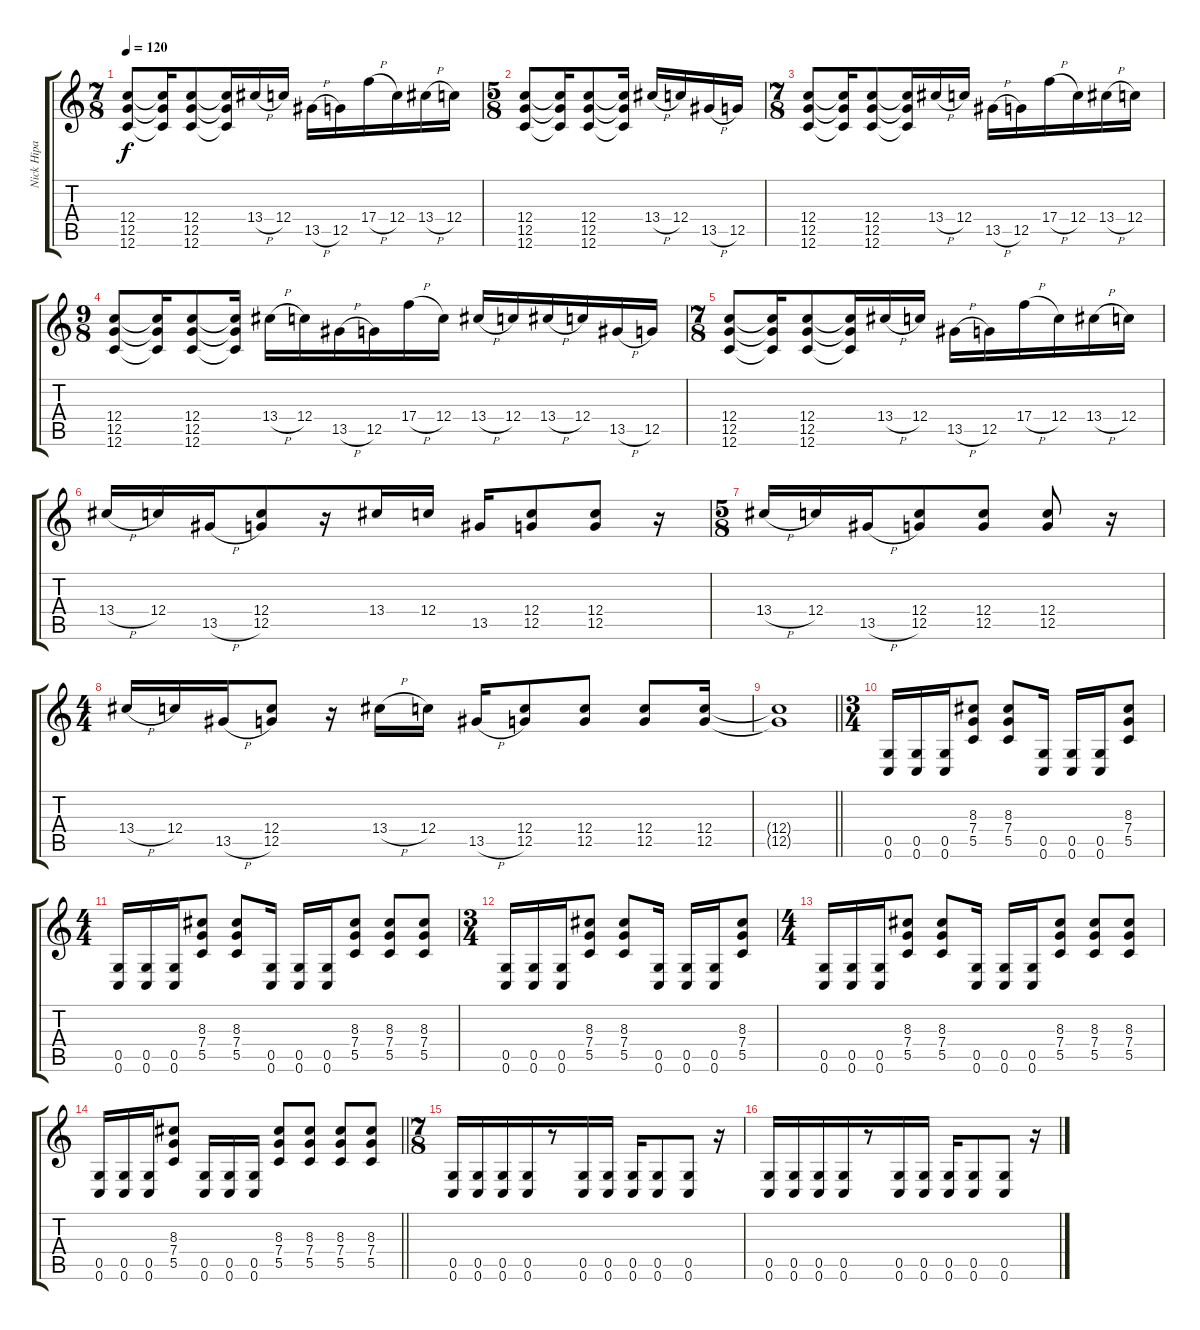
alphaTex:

\track ("Nick Hipa" "Nick Hipa") {instrument distortionguitar}
\staff {score tabs}
\tuning (D4 A3 F3 C3 G2 C2) {hide}
\ts (7 8)
\section ("" "")
\tempo 120
\clef g2
\ks c
(12.4 12.5 12.6).8{dy f} (12.4{t} 12.5{t} 12.6{t}).16 (12.4 12.5 12.6).8 (12.4{t} 12.5{t} 12.6{t}).16 13.4{h}.16 12.4.16 13.5{h}.16 12.5.16 17.4{h}.16 12.4.16 13.4{h}.16 12.4.16 |
\ts (5 8)
(12.4 12.5 12.6).8 (12.4{t} 12.5{t} 12.6{t}).16 (12.4 12.5 12.6).8 (12.4{t} 12.5{t} 12.6{t}).16 13.4{h}.16 12.4.16 13.5{h}.16 12.5.16 |
\ts (7 8)
(12.4 12.5 12.6).8 (12.4{t} 12.5{t} 12.6{t}).16 (12.4 12.5 12.6).8 (12.4{t} 12.5{t} 12.6{t}).16 13.4{h}.16 12.4.16 13.5{h}.16 12.5.16 17.4{h}.16 12.4.16 13.4{h}.16 12.4.16 |
\ts (9 8)
(12.4 12.5 12.6).8 (12.4{t} 12.5{t} 12.6{t}).16 (12.4 12.5 12.6).8 (12.4{t} 12.5{t} 12.6{t}).16 13.4{h}.16 12.4.16 13.5{h}.16 12.5.16 17.4{h}.16 12.4.16 13.4{h}.16 12.4.16 13.4{h}.16 12.4.16 13.5{h}.16 12.5.16 |
\ts (7 8)
(12.4 12.5 12.6).8 (12.4{t} 12.5{t} 12.6{t}).16 (12.4 12.5 12.6).8 (12.4{t} 12.5{t} 12.6{t}).16 13.4{h}.16 12.4.16 13.5{h}.16 12.5.16 17.4{h}.16 12.4.16 13.4{h}.16 12.4.16 |
13.4{h}.16 12.4.16 13.5{h}.16 (12.4 12.5).8 r.16 13.4.16 12.4.16 13.5.16 (12.4 12.5).8 (12.4 12.5).8 r.16 |
\ts (5 8)
13.4{h}.16 12.4.16 13.5{h}.16 (12.4 12.5).8 (12.4 12.5).8 (12.4 12.5).8 r.16 |
\ts (4 4)
13.4{h}.16 12.4.16 13.5{h}.16 (12.4 12.5).8 r.16 13.4{h}.16 12.4.16 13.5{h}.16 (12.4 12.5).8 (12.4 12.5).8 (12.4 12.5).8 (12.4 12.5).16 |
\barLineRight lightlight
(12.4{t} 12.5{t}).1 |
\ts (3 4)
(0.5 0.6).16 (0.5 0.6).16 (0.5 0.6).16 (8.3 7.4 5.5).8 (8.3 7.4 5.5).8 (0.5 0.6).16 (0.5 0.6).16 (0.5 0.6).16 (8.3 7.4 5.5).8 |
\ts (4 4)
(0.5 0.6).16 (0.5 0.6).16 (0.5 0.6).16 (8.3 7.4 5.5).8 (8.3 7.4 5.5).8 (0.5 0.6).16 (0.5 0.6).16 (0.5 0.6).16 (8.3 7.4 5.5).8 (8.3 7.4 5.5).8 (8.3 7.4 5.5).8 |
\ts (3 4)
(0.5 0.6).16 (0.5 0.6).16 (0.5 0.6).16 (8.3 7.4 5.5).8 (8.3 7.4 5.5).8 (0.5 0.6).16 (0.5 0.6).16 (0.5 0.6).16 (8.3 7.4 5.5).8 |
\ts (4 4)
(0.5 0.6).16 (0.5 0.6).16 (0.5 0.6).16 (8.3 7.4 5.5).8 (8.3 7.4 5.5).8 (0.5 0.6).16 (0.5 0.6).16 (0.5 0.6).16 (8.3 7.4 5.5).8 (8.3 7.4 5.5).8 (8.3 7.4 5.5).8 |
\barLineRight lightlight
(0.5 0.6).16 (0.5 0.6).16 (0.5 0.6).16 (8.3 7.4 5.5).8 (0.5 0.6).16 (0.5 0.6).16 (0.5 0.6).16 (8.3 7.4 5.5).8 (8.3 7.4 5.5).8 (8.3 7.4 5.5).8 (8.3 7.4 5.5).8 |
\ts (7 8)
(0.5 0.6).16 (0.5 0.6).16 (0.5 0.6).16 (0.5 0.6).16 r.8 (0.5 0.6).16 (0.5 0.6).16 (0.5 0.6).16 (0.5 0.6).8 (0.5 0.6).8 r.16 |
(0.5 0.6).16 (0.5 0.6).16 (0.5 0.6).16 (0.5 0.6).16 r.8 (0.5 0.6).16 (0.5 0.6).16 (0.5 0.6).16 (0.5 0.6).8 (0.5 0.6).8 r.16
